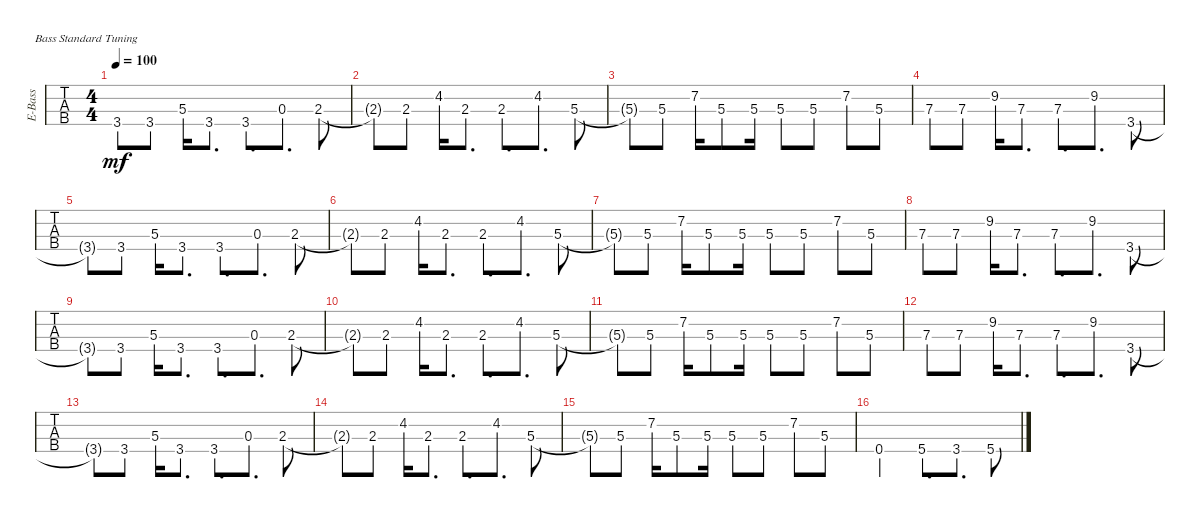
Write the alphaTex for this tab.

\defaultSystemsLayout 4
\bracketExtendMode groupsimilarinstruments
\otherSystemsTrackNameOrientation horizontal
\track ("Cole Train" "E-Bass") {instrument electricbassfinger}
\staff {tabs}
\tuning (G2 D2 A1 E1)
\ts (4 4)
\tempo 100
\clef f4
\ks c
3.4{t}.8{dy mf} 3.4.8 5.3.16 3.4.8{d} 3.4.8{d} 0.3.8{d} 2.3.8 |
2.3{t}.8 2.3.8 4.2{acc #}.16 2.3.8{d} 2.3.8{d} 4.2{acc #}.8{d} 5.3.8 |
5.3{t}.8 5.3.8 7.2.16 5.3.8 5.3.16 5.3.8 5.3.8 7.2.8 5.3.8 |
7.3.8 7.3.8 9.2.16 7.3.8{d} 7.3.8{d} 9.2.8{d} 3.4.8 |
3.4{t}.8 3.4.8 5.3.16 3.4.8{d} 3.4.8{d} 0.3.8{d} 2.3.8 |
2.3{t}.8 2.3.8 4.2{acc #}.16 2.3.8{d} 2.3.8{d} 4.2{acc #}.8{d} 5.3.8 |
5.3{t}.8 5.3.8 7.2.16 5.3.8 5.3.16 5.3.8 5.3.8 7.2.8 5.3.8 |
7.3.8 7.3.8 9.2.16 7.3.8{d} 7.3.8{d} 9.2.8{d} 3.4.8 |
3.4{t}.8 3.4.8 5.3.16 3.4.8{d} 3.4.8{d} 0.3.8{d} 2.3.8 |
2.3{t}.8 2.3.8 4.2{acc #}.16 2.3.8{d} 2.3.8{d} 4.2{acc #}.8{d} 5.3.8 |
5.3{t}.8 5.3.8 7.2.16 5.3.8 5.3.16 5.3.8 5.3.8 7.2.8 5.3.8 |
7.3.8 7.3.8 9.2.16 7.3.8{d} 7.3.8{d} 9.2.8{d} 3.4.8 |
3.4{t}.8 3.4.8 5.3.16 3.4.8{d} 3.4.8{d} 0.3.8{d} 2.3.8 |
2.3{t}.8 2.3.8 4.2{acc #}.16 2.3.8{d} 2.3.8{d} 4.2{acc #}.8{d} 5.3.8 |
5.3{t}.8 5.3.8 7.2.16 5.3.8 5.3.16 5.3.8 5.3.8 7.2.8 5.3.8 |
0.4.2 5.4.8{d} 3.4.8{d} 5.4.8
